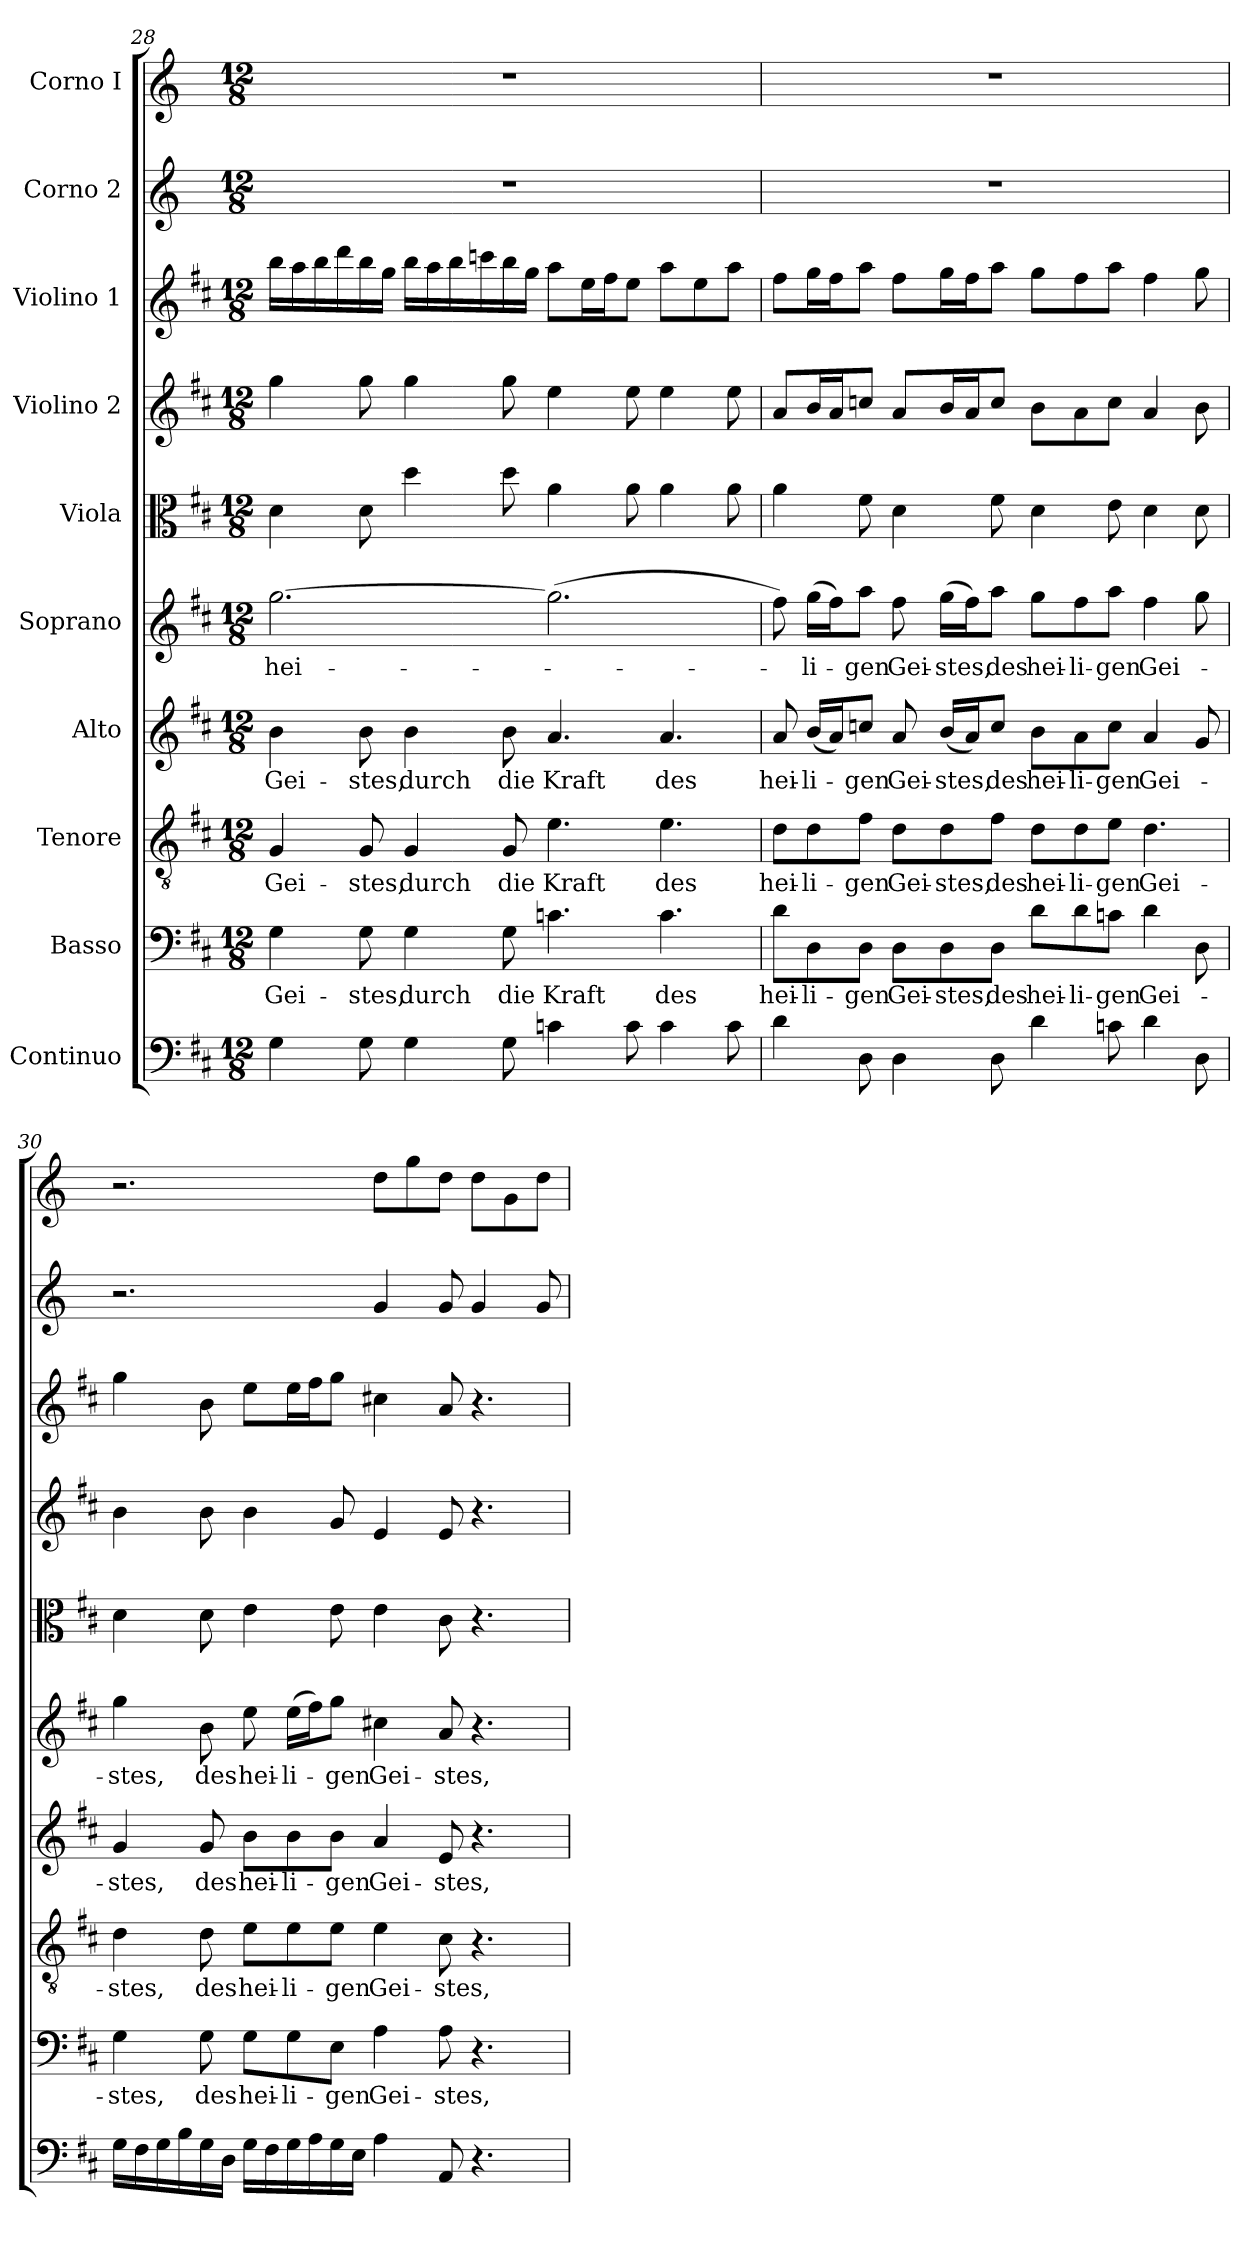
**kern	**kern	**text	**kern	**text	**kern	**text	**kern	**text	**kern	**kern	**kern	**kern	**kern
*part10	*part9	*part9	*part8	*part8	*part7	*part7	*part6	*part6	*part5	*part4	*part3	*part2	*part1
*staff10	*staff9	*staff9	*staff8	*staff8	*staff7	*staff7	*staff6	*staff6	*staff5	*staff4	*staff3	*staff2	*staff1
*I"Continuo	*I"Basso	*	*I"Tenore	*	*I"Alto	*	*I"Soprano	*	*I"Viola	*I"Violino 2	*I"Violino 1	*I"Corno 2	*I"Corno I
!!LO:PB:g=z
*clefF4	*clefF4	*	*clefGv2	*	*clefG2	*	*clefG2	*	*clefC3	*clefG2	*clefG2	*clefG2	*clefG2
*	*	*	*	*	*	*	*	*	*	*	*	*ITrd-1c-2	*ITrd-1c-2
*k[f#c#]	*k[f#c#]	*	*k[f#c#]	*	*k[f#c#]	*	*k[f#c#]	*	*k[f#c#]	*k[f#c#]	*k[f#c#]	*k[f#c#]	*k[f#c#]
*M12/8	*M12/8	*	*M12/8	*	*M12/8	*	*M12/8	*	*M12/8	*M12/8	*M12/8	*M12/8	*M12/8
=28	=28	=28	=28	=28	=28	=28	=28	=28	=28	=28	=28	=28	=28
!	!	!LO:LY:b	!	!LO:LY:b	!	!LO:LY:b	!	!LO:LY:b	!	!	!	!	!
4G\	4G\	Gei-	4G/	Gei-	4b\	Gei-	[2.gg\	hei-	4d\	4gg\	16bb\LL	1.r	1.r
.	.	.	.	.	.	.	.	.	.	.	16aa\	.	.
.	.	.	.	.	.	.	.	.	.	.	16bb\	.	.
.	.	.	.	.	.	.	.	.	.	.	16ddd\	.	.
!	!	!LO:LY:b	!	!LO:LY:b	!	!LO:LY:b	!	!	!	!	!	!	!
8G\	8G\	-stes,	8G/	-stes,	8b\	-stes,	.	.	8d\	8gg\	16bb\	.	.
.	.	.	.	.	.	.	.	.	.	.	16gg\JJ	.	.
!	!	!LO:LY:b	!	!LO:LY:b	!	!LO:LY:b	!	!	!	!	!	!	!
4G\	4G\	durch	4G/	durch	4b\	durch	.	.	4dd\	4gg\	16bb\LL	.	.
.	.	.	.	.	.	.	.	.	.	.	16aa\	.	.
.	.	.	.	.	.	.	.	.	.	.	16bb\	.	.
.	.	.	.	.	.	.	.	.	.	.	16cccn\	.	.
!	!	!LO:LY:b	!	!LO:LY:b	!	!LO:LY:b	!	!	!	!	!	!	!
8G\	8G\	die	8G/	die	8b\	die	.	.	8dd\	8gg\	16bb\	.	.
.	.	.	.	.	.	.	.	.	.	.	16gg\JJ	.	.
!	!	!LO:LY:b	!	!LO:LY:b	!	!LO:LY:b	!	!	!	!	!	!	!
4cn\	4.cn\	Kraft	4.e\	Kraft	4.a/	Kraft	(>2.gg\]	.	4a\	4ee\	8aa\L	.	.
.	.	.	.	.	.	.	.	.	.	.	16ee\L	.	.
.	.	.	.	.	.	.	.	.	.	.	16ff#\J	.	.
8c\	.	.	.	.	.	.	.	.	8a\	8ee\	8ee\J	.	.
!	!	!LO:LY:b	!	!LO:LY:b	!	!LO:LY:b	!	!	!	!	!	!	!
4c\	4.c\	des	4.e\	des	4.a/	des	.	.	4a\	4ee\	8aa\L	.	.
.	.	.	.	.	.	.	.	.	.	.	8ee\	.	.
8c\	.	.	.	.	.	.	.	.	8a\	8ee\	8aa\J	.	.
!!LO:PB:g=z
=29	=29	=29	=29	=29	=29	=29	=29	=29	=29	=29	=29	=29	=29
!	!	!LO:LY:b	!	!LO:LY:b	!	!LO:LY:b	!	!	!	!	!	!	!
4d\	8d\L	hei-	8d\L	hei-	8a/	hei-	8ff#\)	.	4a\	8a/L	8ff#\L	1.r	1.r
!	!	!LO:LY:b	!	!LO:LY:b	!	!LO:LY:b	!	!LO:LY:b	!	!	!	!	!
.	8D\	-li-	8d\	-li-	(<16b/LL	-li-	(>16gg\LL	-li-	.	16b/L	16gg\L	.	.
.	.	.	.	.	16a/J)	.	16ff#\J)	.	.	16a/J	16ff#\J	.	.
!	!	!LO:LY:b	!	!LO:LY:b	!	!LO:LY:b	!	!LO:LY:b	!	!	!	!	!
8D\	8D\J	-gen	8f#\J	-gen	8ccn/J	-gen	8aa\J	-gen	8f#\	8ccn/J	8aa\J	.	.
!	!	!LO:LY:b	!	!LO:LY:b	!	!LO:LY:b	!	!LO:LY:b	!	!	!	!	!
4D\	8D\L	Gei-	8d\L	Gei-	8a/	Gei-	8ff#\	Gei-	4d\	8a/L	8ff#\L	.	.
!	!	!LO:LY:b	!	!LO:LY:b	!	!LO:LY:b	!	!LO:LY:b	!	!	!	!	!
.	8D\	-stes,	8d\	-stes,	(<16b/LL	-stes,	(>16gg\LL	-stes,	.	16b/L	16gg\L	.	.
.	.	.	.	.	16a/J)	.	16ff#\J)	.	.	16a/J	16ff#\J	.	.
!	!	!LO:LY:b	!	!LO:LY:b	!	!LO:LY:b	!	!LO:LY:b	!	!	!	!	!
8D\	8D\J	des	8f#\J	des	8cc/J	des	8aa\J	des	8f#\	8cc/J	8aa\J	.	.
!	!	!LO:LY:b	!	!LO:LY:b	!	!LO:LY:b	!	!LO:LY:b	!	!	!	!	!
4d\	8d\L	hei-	8d\L	hei-	8b\L	hei-	8gg\L	hei-	4d\	8b\L	8gg\L	.	.
!	!	!LO:LY:b	!	!LO:LY:b	!	!LO:LY:b	!	!LO:LY:b	!	!	!	!	!
.	8d\	-li-	8d\	-li-	8a\	-li-	8ff#\	-li-	.	8a\	8ff#\	.	.
!	!	!LO:LY:b	!	!LO:LY:b	!	!LO:LY:b	!	!LO:LY:b	!	!	!	!	!
8cn\	8cn\J	-gen	8e\J	-gen	8cc\J	-gen	8aa\J	-gen	8e\	8cc\J	8aa\J	.	.
!	!	!LO:LY:b	!	!LO:LY:b	!	!LO:LY:b	!	!LO:LY:b	!	!	!	!	!
4d\	4d\	Gei-	4.d\	Gei-	4a/	Gei-	4ff#\	Gei-	4d\	4a/	4ff#\	.	.
8D\	8D\	.	.	.	8g/	.	8gg\	.	8d\	8b\	8gg\	.	.
=30	=30	=30	=30	=30	=30	=30	=30	=30	=30	=30	=30	=30	=30
!	!	!LO:LY:b	!	!LO:LY:b	!	!LO:LY:b	!	!LO:LY:b	!	!	!	!	!
16G\LL	4G\	-stes,	4d\	-stes,	4g/	-stes,	4gg\	-stes,	4d\	4b\	4gg\	2.r	2.r
16F#\	.	.	.	.	.	.	.	.	.	.	.	.	.
16G\	.	.	.	.	.	.	.	.	.	.	.	.	.
16B\	.	.	.	.	.	.	.	.	.	.	.	.	.
!	!	!LO:LY:b	!	!LO:LY:b	!	!LO:LY:b	!	!LO:LY:b	!	!	!	!	!
16G\	8G\	des	8d\	des	8g/	des	8b\	des	8d\	8b\	8b\	.	.
16D\JJ	.	.	.	.	.	.	.	.	.	.	.	.	.
!	!	!LO:LY:b	!	!LO:LY:b	!	!LO:LY:b	!	!LO:LY:b	!	!	!	!	!
16G\LL	8G\L	hei-	8e\L	hei-	8b\L	hei-	8ee\	hei-	4e\	4b\	8ee\L	.	.
16F#\	.	.	.	.	.	.	.	.	.	.	.	.	.
!	!	!LO:LY:b	!	!LO:LY:b	!	!LO:LY:b	!	!LO:LY:b	!	!	!	!	!
16G\	8G\	-li-	8e\	-li-	8b\	-li-	(>16ee\LL	-li-	.	.	16ee\L	.	.
16A\	.	.	.	.	.	.	16ff#\J)	.	.	.	16ff#\J	.	.
!	!	!LO:LY:b	!	!LO:LY:b	!	!LO:LY:b	!	!LO:LY:b	!	!	!	!	!
16G\	8E\J	-gen	8e\J	-gen	8b\J	-gen	8gg\J	-gen	8e\	8g/	8gg\J	.	.
16E\JJ	.	.	.	.	.	.	.	.	.	.	.	.	.
!	!	!LO:LY:b	!	!LO:LY:b	!	!LO:LY:b	!	!LO:LY:b	!	!	!	!	!
4A\	4A\	Gei-	4e\	Gei-	4a/	Gei-	4cc#X\	Gei-	4e\	4e/	4cc#X\	4a/	8ee\L
.	.	.	.	.	.	.	.	.	.	.	.	.	8aa\
!	!	!LO:LY:b	!	!LO:LY:b	!	!LO:LY:b	!	!LO:LY:b	!	!	!	!	!
8AA/	8A\	-stes,	8c#\	-stes,	8e/	-stes,	8a/	-stes,	8c#\	8e/	8a/	8a/	8ee\J
4.r	4.r	.	4.r	.	4.r	.	4.r	.	4.r	4.r	4.r	4a/	8ee\L
.	.	.	.	.	.	.	.	.	.	.	.	.	8a\
.	.	.	.	.	.	.	.	.	.	.	.	8a/	8ee\J
=	=	=	=	=	=	=	=	=	=	=	=	=	=
*-	*-	*-	*-	*-	*-	*-	*-	*-	*-	*-	*-	*-	*-
